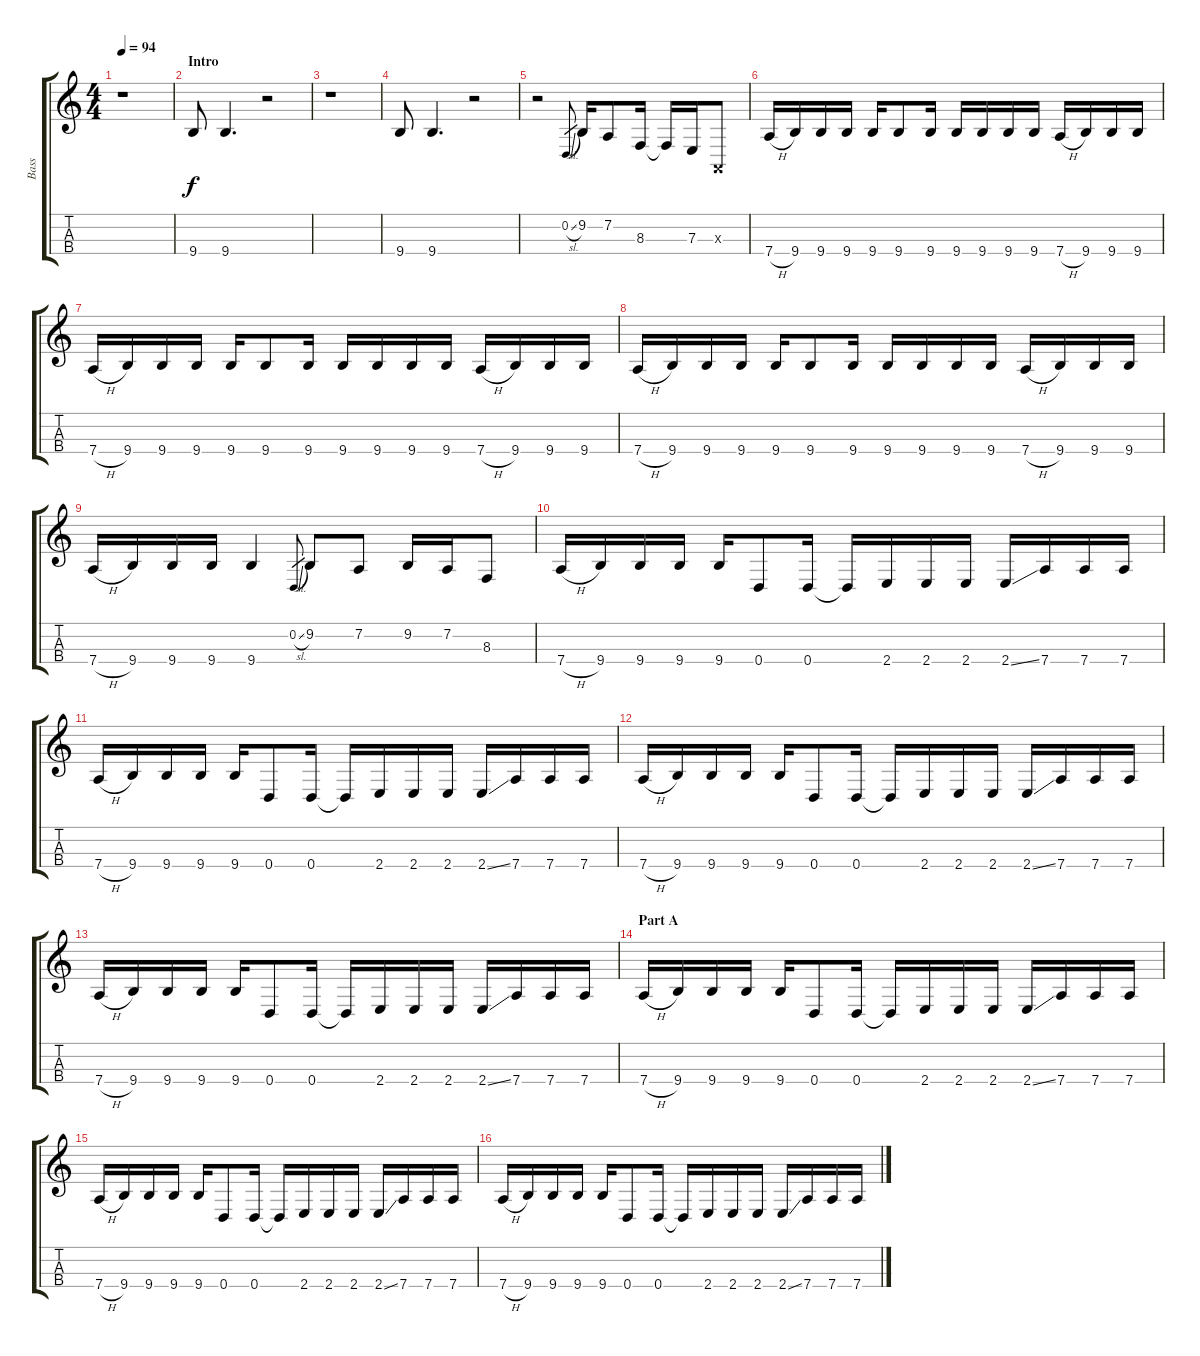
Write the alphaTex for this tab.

\track ("Bass" "Bass") {instrument electricbasspick}
\staff {score tabs}
\tuning (G2 D2 A1 D2) {hide}
\ts (4 4)
\tempo 94
\clef g2
\ks c
r.1{dy f instrument electricbasspick} |
\section ("" "Intro")
9.4.8 9.4.4{d} r.2 |
r.1 |
9.4.8 9.4.4{d} r.2 |
r.2 0.2{sl}.8{gr} 9.2.16 7.2.8 8.3.16 8.3{t}.16 7.3.16 0.3{x}.8 |
7.4{h}.16 9.4.16 9.4.16 9.4.16 9.4.16 9.4.8 9.4.16 9.4.16 9.4.16 9.4.16 9.4.16 7.4{h}.16 9.4.16 9.4.16 9.4.16 |
7.4{h}.16 9.4.16 9.4.16 9.4.16 9.4.16 9.4.8 9.4.16 9.4.16 9.4.16 9.4.16 9.4.16 7.4{h}.16 9.4.16 9.4.16 9.4.16 |
7.4{h}.16 9.4.16 9.4.16 9.4.16 9.4.16 9.4.8 9.4.16 9.4.16 9.4.16 9.4.16 9.4.16 7.4{h}.16 9.4.16 9.4.16 9.4.16 |
7.4{h}.16 9.4.16 9.4.16 9.4.16 9.4.4 0.2{sl}.8{gr} 9.2.8 7.2.8 9.2.16 7.2.16 8.3.8 |
7.4{h}.16 9.4.16 9.4.16 9.4.16 9.4.16 0.4.8 0.4.16 0.4{t}.16 2.4.16 2.4.16 2.4.16 2.4{ss}.16 7.4.16 7.4.16 7.4.16 |
7.4{h}.16 9.4.16 9.4.16 9.4.16 9.4.16 0.4.8 0.4.16 0.4{t}.16 2.4.16 2.4.16 2.4.16 2.4{ss}.16 7.4.16 7.4.16 7.4.16 |
7.4{h}.16 9.4.16 9.4.16 9.4.16 9.4.16 0.4.8 0.4.16 0.4{t}.16 2.4.16 2.4.16 2.4.16 2.4{ss}.16 7.4.16 7.4.16 7.4.16 |
7.4{h}.16 9.4.16 9.4.16 9.4.16 9.4.16 0.4.8 0.4.16 0.4{t}.16 2.4.16 2.4.16 2.4.16 2.4{ss}.16 7.4.16 7.4.16 7.4.16 |
\section ("" "Part A")
7.4{h}.16 9.4.16 9.4.16 9.4.16 9.4.16 0.4.8 0.4.16 0.4{t}.16 2.4.16 2.4.16 2.4.16 2.4{ss}.16 7.4.16 7.4.16 7.4.16 |
7.4{h}.16 9.4.16 9.4.16 9.4.16 9.4.16 0.4.8 0.4.16 0.4{t}.16 2.4.16 2.4.16 2.4.16 2.4{ss}.16 7.4.16 7.4.16 7.4.16 |
7.4{h}.16 9.4.16 9.4.16 9.4.16 9.4.16 0.4.8 0.4.16 0.4{t}.16 2.4.16 2.4.16 2.4.16 2.4{ss}.16 7.4.16 7.4.16 7.4.16
